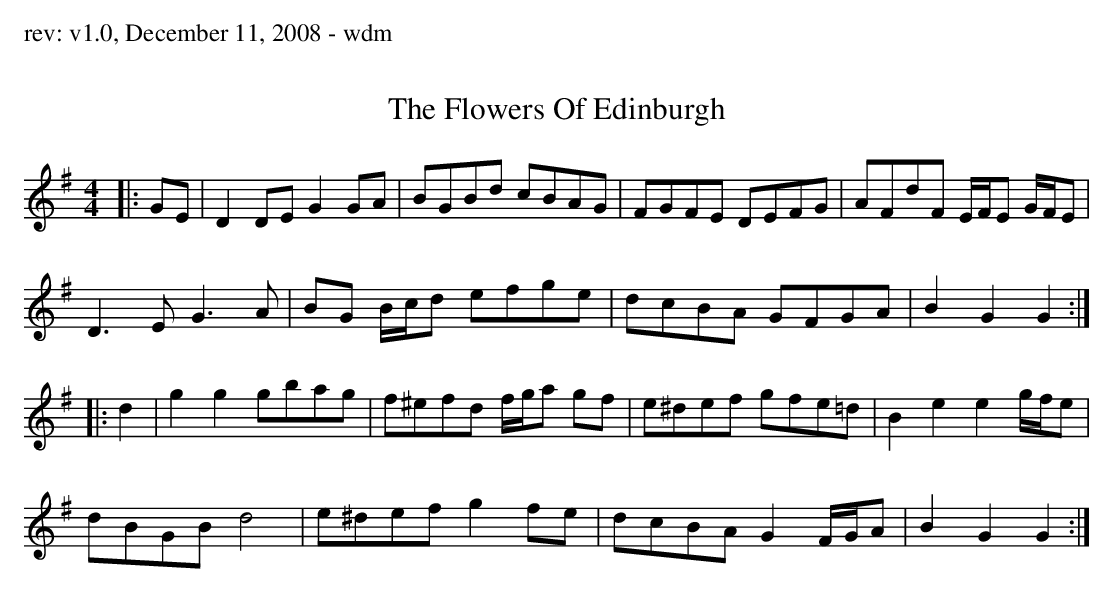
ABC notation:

X:1
T: Flowers Of Edinburgh, The
M: 4/4
L: 1/8
K: G Major
|: GE |\
D2 DE G2 GA | BGBd cBAG | FGFE DEFG | AFdF E/F/E G/F/E |
D3 E G3 A | BG B/c/d efge | dcBA GFGA | B2 G2 G2 :|
|: d2 |\
g2 g2 gbag | f^efd f/g/a gf | e^def gfe=d | B2 e2 e2 g/f/e |
dBGB d4 | e^def g2 fe | dcBA G2 F/G/A | B2 G2 G2 :|
